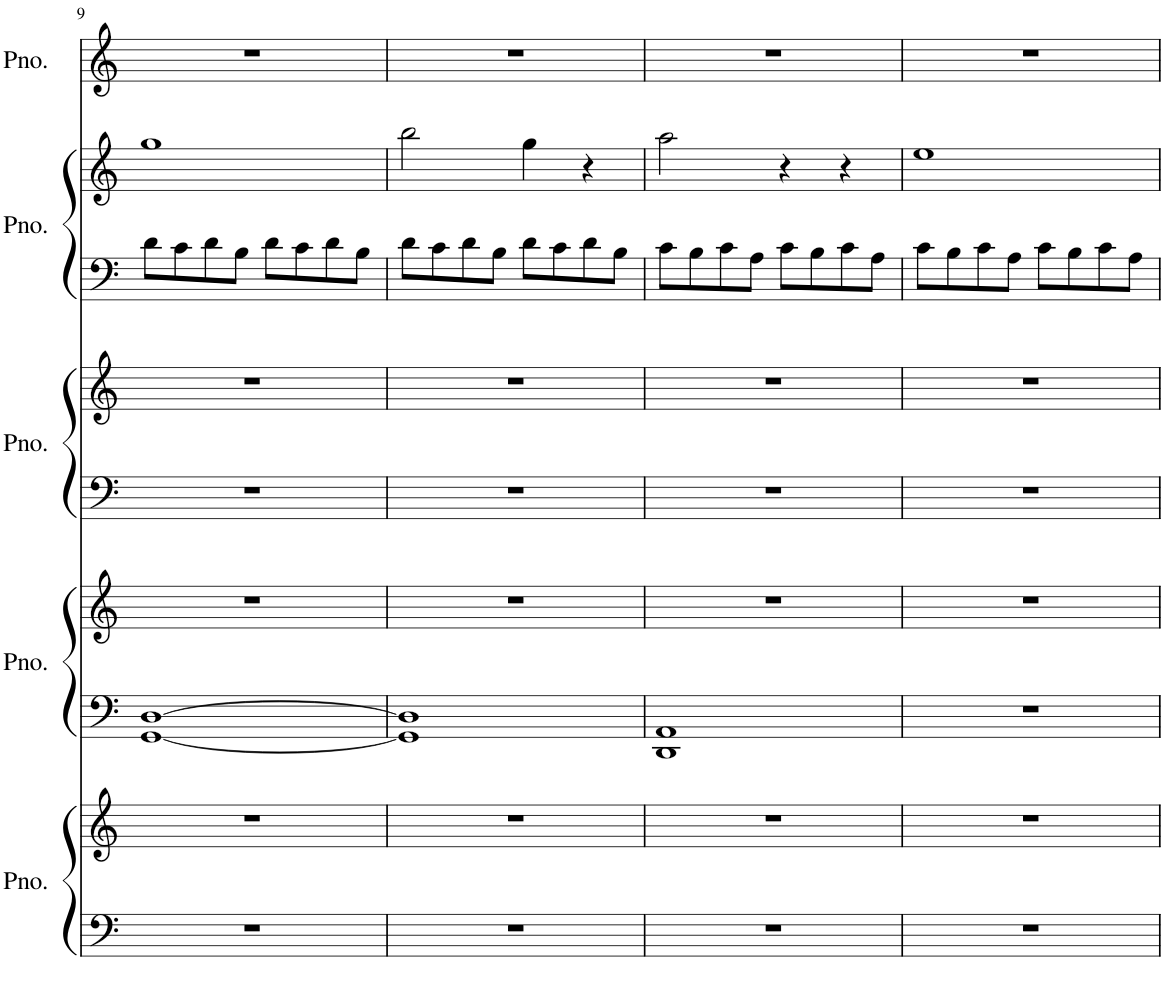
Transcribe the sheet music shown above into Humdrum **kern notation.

**kern	**kern	**kern	**kern	**kern	**kern	**kern	**kern	**kern
*part5	*part5	*part4	*part4	*part3	*part3	*part2	*part2	*part1
*staff9	*staff8	*staff7	*staff6	*staff5	*staff4	*staff3	*staff2	*staff1
*I"Piano	*	*I"Piano	*	*I"Piano	*	*I"Piano	*	*I"Piano
*I'Pno.	*	*I'Pno.	*	*I'Pno.	*	*I'Pno.	*	*I'Pno.
!!LO:PB:g=z
*clefF4	*clefG2	*clefF4	*clefG2	*clefF4	*clefG2	*clefF4	*clefG2	*clefG2
*k[]	*k[]	*k[]	*k[]	*k[]	*k[]	*k[]	*k[]	*k[]
*M4/4	*M4/4	*M4/4	*M4/4	*M4/4	*M4/4	*M4/4	*M4/4	*M4/4
=9	=9	=9	=9	=9	=9	=9	=9	=9
1r	1r	[1GG [1D	1r	1r	1r	8d\L	1gg	1r
.	.	.	.	.	.	8c\	.	.
.	.	.	.	.	.	8d\	.	.
.	.	.	.	.	.	8B\J	.	.
.	.	.	.	.	.	8d\L	.	.
.	.	.	.	.	.	8c\	.	.
.	.	.	.	.	.	8d\	.	.
.	.	.	.	.	.	8B\J	.	.
=10	=10	=10	=10	=10	=10	=10	=10	=10
1r	1r	1GG] 1D]	1r	1r	1r	8d\L	2bb\	1r
.	.	.	.	.	.	8c\	.	.
.	.	.	.	.	.	8d\	.	.
.	.	.	.	.	.	8B\J	.	.
.	.	.	.	.	.	8d\L	4gg\	.
.	.	.	.	.	.	8c\	.	.
.	.	.	.	.	.	8d\	4r	.
.	.	.	.	.	.	8B\J	.	.
=11	=11	=11	=11	=11	=11	=11	=11	=11
1r	1r	1DD 1AA	1r	1r	1r	8c\L	2aa\	1r
.	.	.	.	.	.	8B\	.	.
.	.	.	.	.	.	8c\	.	.
.	.	.	.	.	.	8A\J	.	.
.	.	.	.	.	.	8c\L	4r	.
.	.	.	.	.	.	8B\	.	.
.	.	.	.	.	.	8c\	4r	.
.	.	.	.	.	.	8A\J	.	.
=12	=12	=12	=12	=12	=12	=12	=12	=12
1r	1r	1r	1r	1r	1r	8c\L	1ee	1r
.	.	.	.	.	.	8B\	.	.
.	.	.	.	.	.	8c\	.	.
.	.	.	.	.	.	8A\J	.	.
.	.	.	.	.	.	8c\L	.	.
.	.	.	.	.	.	8B\	.	.
.	.	.	.	.	.	8c\	.	.
.	.	.	.	.	.	8A\J	.	.
=	=	=	=	=	=	=	=	=
*-	*-	*-	*-	*-	*-	*-	*-	*-
